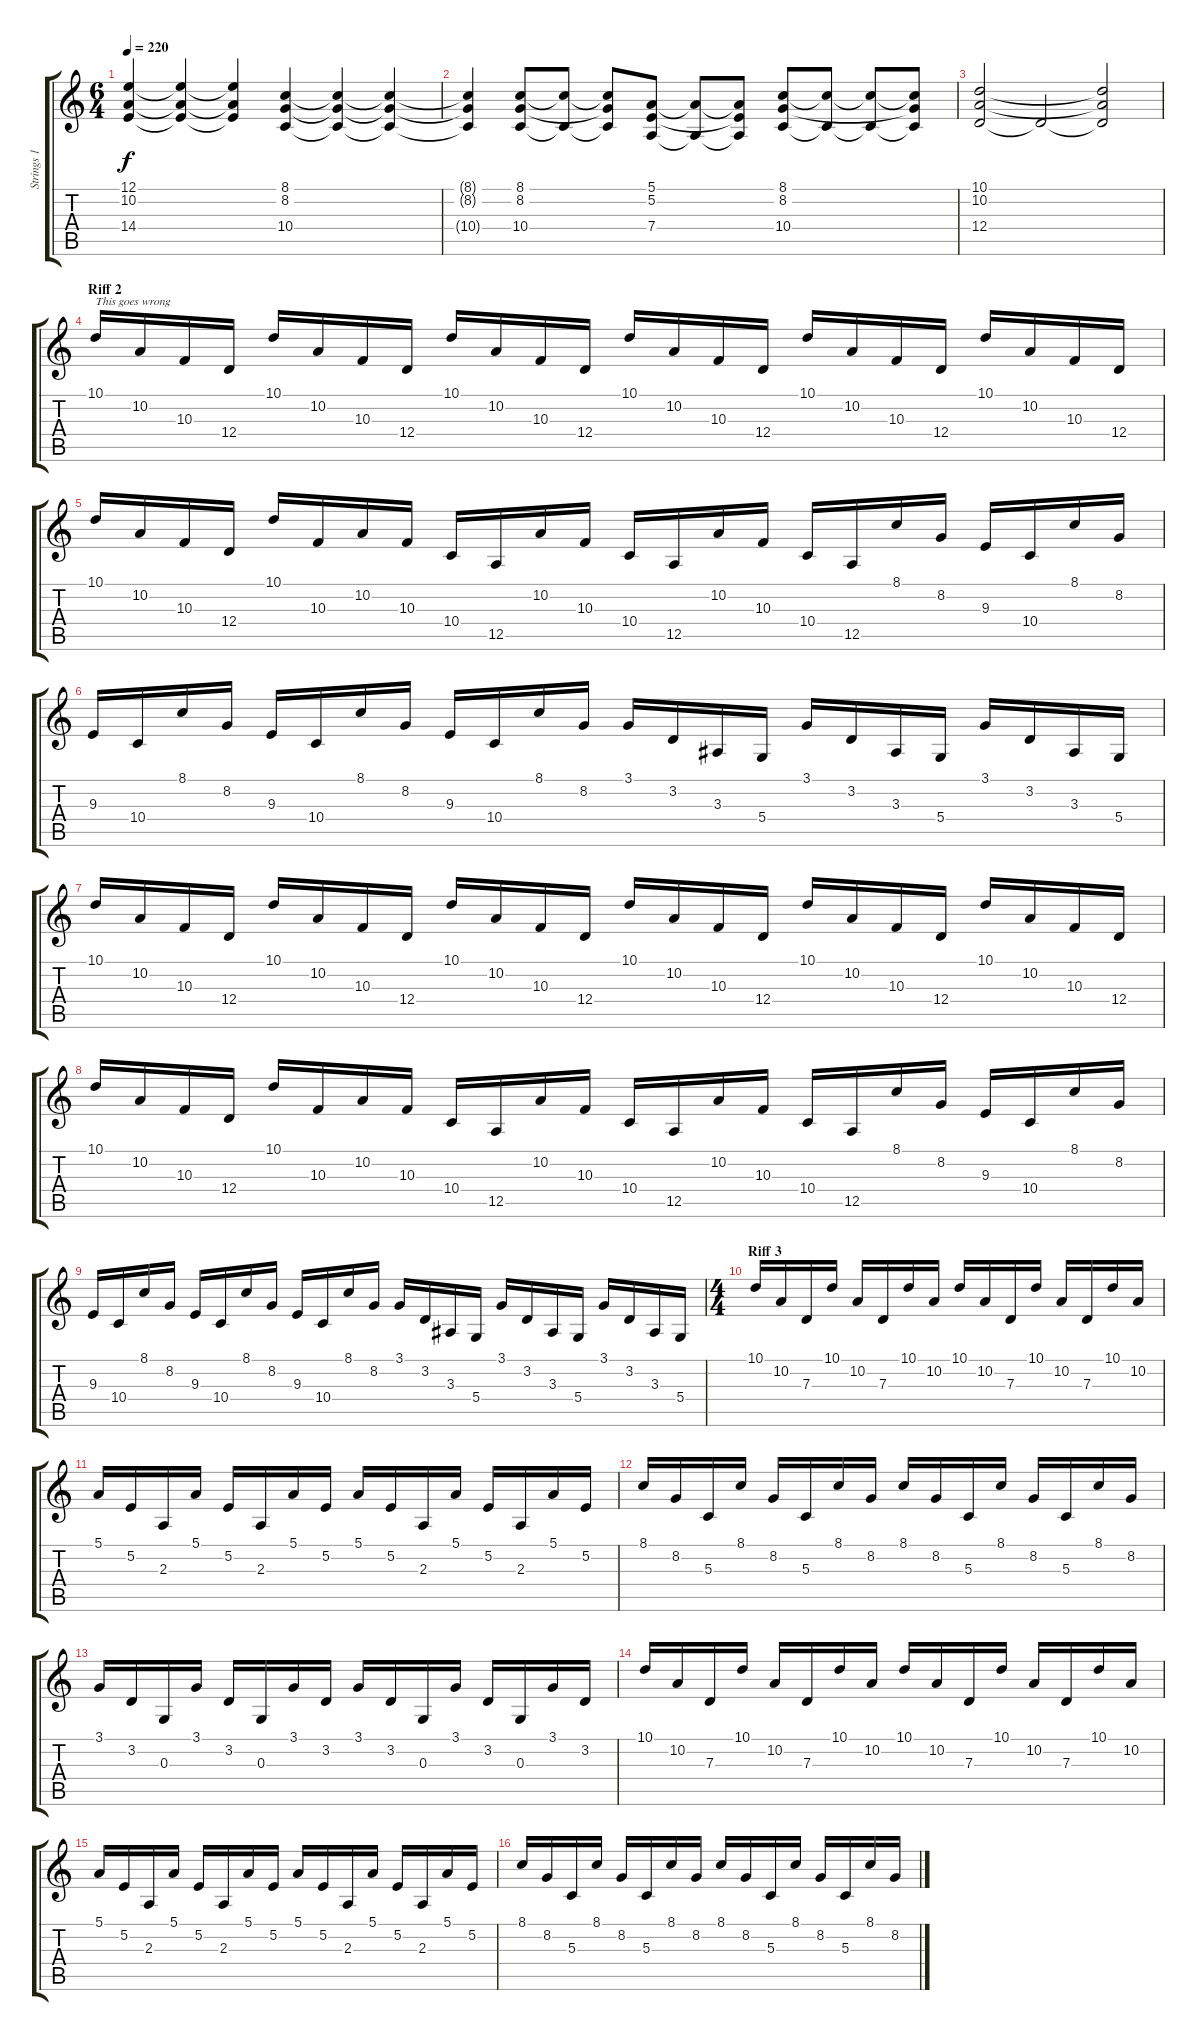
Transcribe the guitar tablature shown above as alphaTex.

\track ("Strings 1" "Strings 1") {instrument stringensemble1}
\staff {score tabs}
\tuning (E4 B3 G3 D3 A2 E2) {hide}
\ts (6 4)
\tempo 220
\clef g2
\ks c
(12.1{t} 10.2{t} 14.4{t}).4{dy f} (12.1{t} 10.2{t} 14.4{t}).4 (12.1{t} 10.2{t} 14.4{t}).4 (8.1 8.2 10.4).4 (8.1{t} 8.2{t} 10.4{t}).4 (8.1{t} 8.2{t} 10.4{t}).4 |
(8.1{t} 8.2{t} 10.4{t}).4 (8.1 8.2 10.4).8 (8.1{t} 10.4{t}).8 (8.1{t} 8.2{t} 10.4{t}).8 (5.1 5.2 7.4).8 (5.1{t} 7.4{t}).8 (5.1{t} 5.2{t} 7.4{t}).8 (8.1 8.2 10.4).8 (8.1{t} 10.4{t}).8 (8.1{t} 10.4{t}).8 (8.1{t} 8.2{t} 10.4{t}).8 |
(10.1 10.2 12.4).2 12.4{t}.2 (10.1{t} 10.2{t} 12.4{t}).2 |
\section ("" "Riff 2")
10.1.16{txt "This goes wrong"} 10.2.16 10.3.16 12.4.16 10.1.16 10.2.16 10.3.16 12.4.16 10.1.16 10.2.16 10.3.16 12.4.16 10.1.16 10.2.16 10.3.16 12.4.16 10.1.16 10.2.16 10.3.16 12.4.16 10.1.16 10.2.16 10.3.16 12.4.16 |
10.1.16 10.2.16 10.3.16 12.4.16 10.1.16 10.3.16 10.2.16 10.3.16 10.4.16 12.5.16 10.2.16 10.3.16 10.4.16 12.5.16 10.2.16 10.3.16 10.4.16 12.5.16 8.1.16 8.2.16 9.3.16 10.4.16 8.1.16 8.2.16 |
9.3.16 10.4.16 8.1.16 8.2.16 9.3.16 10.4.16 8.1.16 8.2.16 9.3.16 10.4.16 8.1.16 8.2.16 3.1.16 3.2.16 3.3.16 5.4.16 3.1.16 3.2.16 3.3.16 5.4.16 3.1.16 3.2.16 3.3.16 5.4.16 |
10.1.16 10.2.16 10.3.16 12.4.16 10.1.16 10.2.16 10.3.16 12.4.16 10.1.16 10.2.16 10.3.16 12.4.16 10.1.16 10.2.16 10.3.16 12.4.16 10.1.16 10.2.16 10.3.16 12.4.16 10.1.16 10.2.16 10.3.16 12.4.16 |
10.1.16 10.2.16 10.3.16 12.4.16 10.1.16 10.3.16 10.2.16 10.3.16 10.4.16 12.5.16 10.2.16 10.3.16 10.4.16 12.5.16 10.2.16 10.3.16 10.4.16 12.5.16 8.1.16 8.2.16 9.3.16 10.4.16 8.1.16 8.2.16 |
9.3.16 10.4.16 8.1.16 8.2.16 9.3.16 10.4.16 8.1.16 8.2.16 9.3.16 10.4.16 8.1.16 8.2.16 3.1.16 3.2.16 3.3.16 5.4.16 3.1.16 3.2.16 3.3.16 5.4.16 3.1.16 3.2.16 3.3.16 5.4.16 |
\ts (4 4)
\section ("" "Riff 3")
10.1.16 10.2.16 7.3.16 10.1.16 10.2.16 7.3.16 10.1.16 10.2.16 10.1.16 10.2.16 7.3.16 10.1.16 10.2.16 7.3.16 10.1.16 10.2.16 |
5.1.16 5.2.16 2.3.16 5.1.16 5.2.16 2.3.16 5.1.16 5.2.16 5.1.16 5.2.16 2.3.16 5.1.16 5.2.16 2.3.16 5.1.16 5.2.16 |
8.1.16 8.2.16 5.3.16 8.1.16 8.2.16 5.3.16 8.1.16 8.2.16 8.1.16 8.2.16 5.3.16 8.1.16 8.2.16 5.3.16 8.1.16 8.2.16 |
3.1.16 3.2.16 0.3.16 3.1.16 3.2.16 0.3.16 3.1.16 3.2.16 3.1.16 3.2.16 0.3.16 3.1.16 3.2.16 0.3.16 3.1.16 3.2.16 |
10.1.16 10.2.16 7.3.16 10.1.16 10.2.16 7.3.16 10.1.16 10.2.16 10.1.16 10.2.16 7.3.16 10.1.16 10.2.16 7.3.16 10.1.16 10.2.16 |
5.1.16 5.2.16 2.3.16 5.1.16 5.2.16 2.3.16 5.1.16 5.2.16 5.1.16 5.2.16 2.3.16 5.1.16 5.2.16 2.3.16 5.1.16 5.2.16 |
8.1.16 8.2.16 5.3.16 8.1.16 8.2.16 5.3.16 8.1.16 8.2.16 8.1.16 8.2.16 5.3.16 8.1.16 8.2.16 5.3.16 8.1.16 8.2.16
